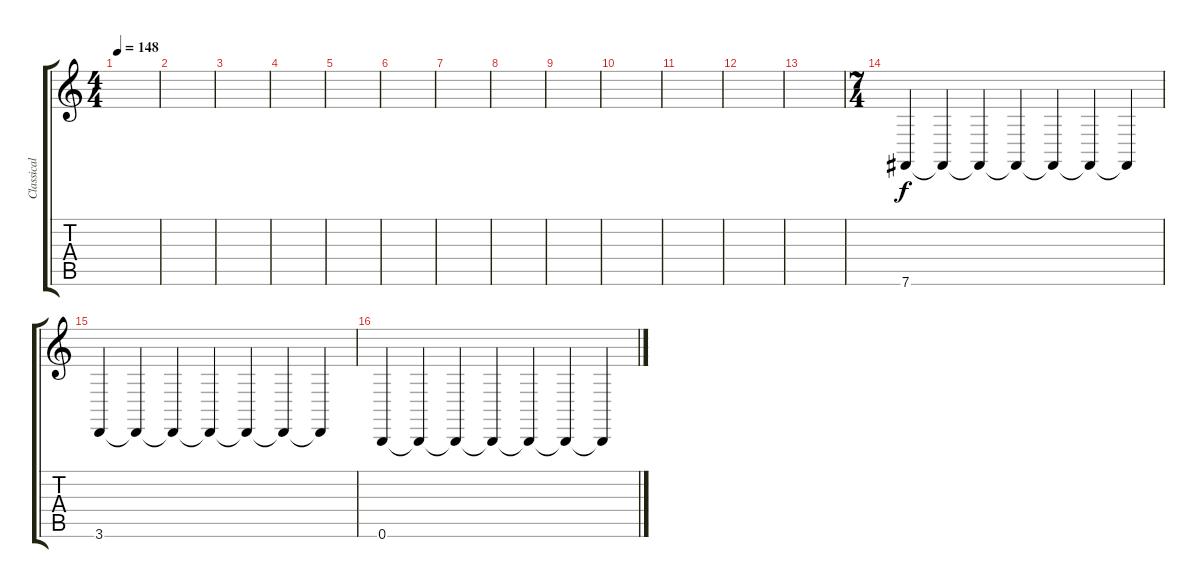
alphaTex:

\track ("Classical" "Classical") {instrument acousticgrandpiano}
\staff {score tabs}
\tuning (Db4 Ab3 E3 B2 Gb2 B1) {hide}
\ts (4 4)
\tempo 148
\clef g2
\ks c
|
|
|
|
|
|
|
|
|
|
|
|
|
\ts (7 4)
7.6.4 7.6{t}.4 7.6{t}.4 7.6{t}.4 7.6{t}.4 7.6{t}.4 7.6{t}.4 |
3.6.4 3.6{t}.4 3.6{t}.4 3.6{t}.4 3.6{t}.4 3.6{t}.4 3.6{t}.4 |
0.6.4 0.6{t}.4 0.6{t}.4 0.6{t}.4 0.6{t}.4 0.6{t}.4 0.6{t}.4
